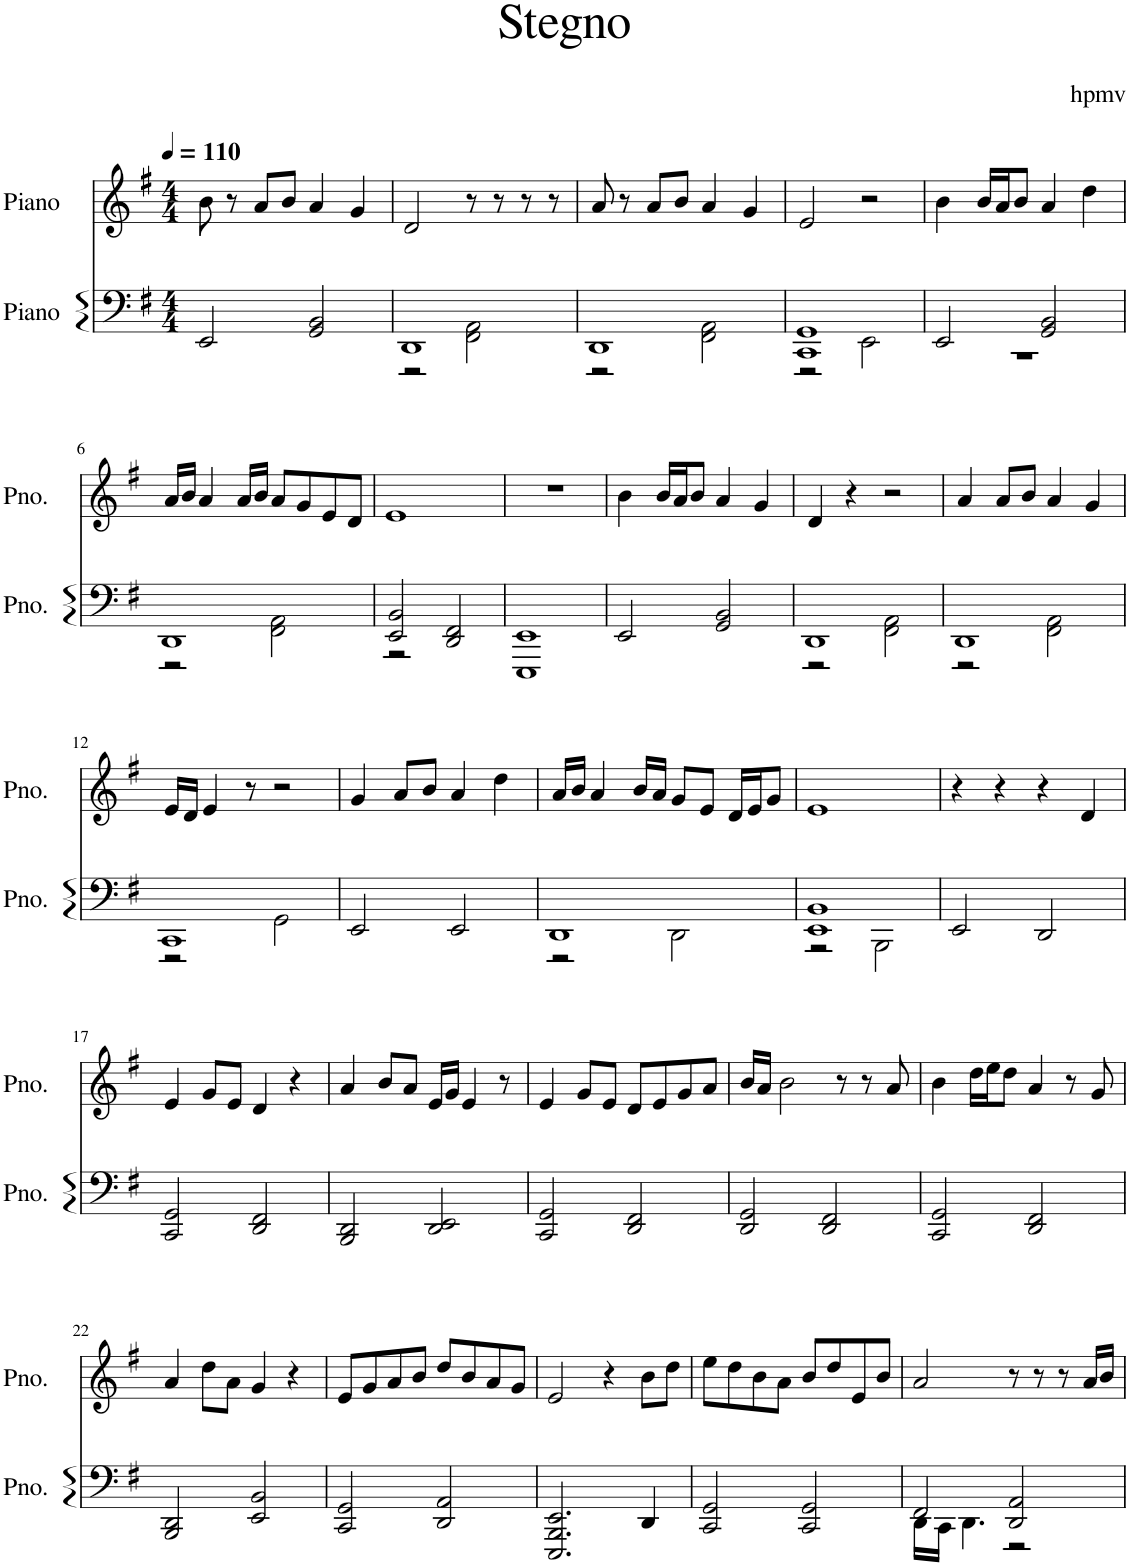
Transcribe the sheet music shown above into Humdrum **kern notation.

**kern	**kern
*part2	*part1
*staff2	*staff1
*I"Piano	*I"Piano
*I'Pno.	*I'Pno.
*clefF4	*clefG2
*k[f#]	*k[f#]
*M4/4	*M4/4
*MM110	*MM110
=1	=1
2EE/	8b\
.	8r
.	8a/L
.	8b/J
2GG/ 2BB/	4a/
.	4g/
=2	=2
*^	*
1DD	2r	2d/
.	2FF#\ 2AA\	8r
.	.	8r
.	.	8r
.	.	8r
=3	=3	=3
1DD	2r	8a/
.	.	8r
.	.	8a/L
.	.	8b/J
.	2FF#\ 2AA\	4a/
.	.	4g/
=4	=4	=4
1CC 1GG	2r	2e/
.	2EE\	2r
=5	=5	=5
2EE/	1r	4b\
.	.	16b/LL
.	.	16a/J
.	.	8b/J
2GG/ 2BB/	.	4a/
.	.	4dd\
!!LO:LB:g=z
=6	=6	=6
1DD	2r	16a/LL
.	.	16b/JJ
.	.	4a/
.	.	16a/LL
.	.	16b/JJ
.	2FF#\ 2AA\	8a/L
.	.	8g/
.	.	8e/
.	.	8d/J
=7	=7	=7
2EE/ 2BB/	2r	1e
2DD/ 2FF#/	2ryy	.
*v	*v	*
=8	=8
1EEE 1EE	1r
=9	=9
2EE/	4b\
.	16b/LL
.	16a/J
.	8b/J
2GG/ 2BB/	4a/
.	4g/
=10	=10
*^	*
1DD	2r	4d/
.	.	4r
.	2FF#\ 2AA\	2r
=11	=11	=11
1DD	2r	4a/
.	.	8a/L
.	.	8b/J
.	2FF#\ 2AA\	4a/
.	.	4g/
!!LO:LB:g=z
=12	=12	=12
1CC	2r	16e/LL
.	.	16d/JJ
.	.	4e/
.	.	8r
.	2GG\	2r
*v	*v	*
=13	=13
2EE/	4g/
.	8a/L
.	8b/J
2EE/	4a/
.	4dd\
=14	=14
*^	*
1DD	2r	16a/LL
.	.	16b/JJ
.	.	4a/
.	.	16b/LL
.	.	16a/JJ
.	2DD\	8g/L
.	.	8e/J
.	.	16d/LL
.	.	16e/J
.	.	8g/J
=15	=15	=15
1EE 1BB	2r	1e
.	2BBB\	.
*v	*v	*
=16	=16
2EE/	4r
.	4r
2DD/	4r
.	4d/
!!LO:LB:g=z
=17	=17
2CC/ 2GG/	4e/
.	8g/L
.	8e/J
2DD/ 2FF#/	4d/
.	4r
=18	=18
2BBB/ 2DD/	4a/
.	8b/L
.	8a/J
2DD/ 2EE/	16e/LL
.	16g/JJ
.	4e/
.	8r
=19	=19
2CC/ 2GG/	4e/
.	8g/L
.	8e/J
2DD/ 2FF#/	8d/L
.	8e/
.	8g/
.	8a/J
=20	=20
2DD/ 2GG/	16b/LL
.	16a/JJ
.	2b\
2DD/ 2FF#/	.
.	8r
.	8r
.	8a/
=21	=21
2CC/ 2GG/	4b\
.	16dd\LL
.	16ee\J
.	8dd\J
2DD/ 2FF#/	4a/
.	8r
.	8g/
!!LO:LB:g=z
=22	=22
2BBB/ 2DD/	4a/
.	8dd\L
.	8a\J
2EE/ 2BB/	4g/
.	4r
=23	=23
2CC/ 2GG/	8e/L
.	8g/
.	8a/
.	8b/J
2DD/ 2AA/	8dd/L
.	8b/
.	8a/
.	8g/J
=24	=24
2.EEE/ 2.BBB/ 2.EE/	2e/
.	4r
4DD/	8b\L
.	8dd\J
=25	=25
2CC/ 2GG/	8ee\L
.	8dd\
.	8b\
.	8a\J
2CC/ 2GG/	8b/L
.	8dd/
.	8e/
.	8b/J
=26	=26
*^	*
2FF#/	16DD\LL	2a/
.	16CC\JJ	.
.	4.DD\	.
2DD/ 2AA/	2r	8r
.	.	8r
.	.	8r
.	.	16a/LL
.	.	16b/JJ
*v	*v	*
=	=
*-	*-
